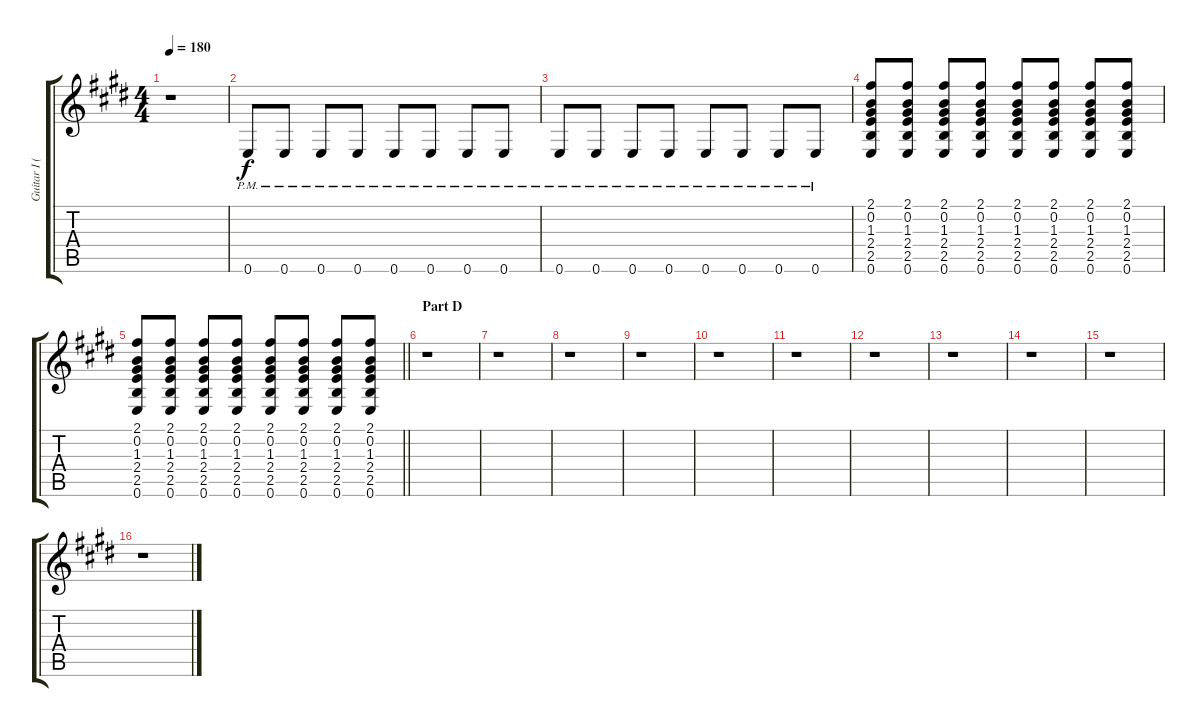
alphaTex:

\track ("Guitar I (Daita)" "Guitar I (") {instrument distortionguitar}
\staff {score tabs}
\tuning (E4 B3 G3 D3 A2 E2) {hide}
\ts (4 4)
\tempo 180
\clef g2
\ks e
r.1{dy f} |
0.6{pm}.8 0.6{pm}.8 0.6{pm}.8 0.6{pm}.8 0.6{pm}.8 0.6{pm}.8 0.6{pm}.8 0.6{pm}.8 |
0.6{pm}.8 0.6{pm}.8 0.6{pm}.8 0.6{pm}.8 0.6{pm}.8 0.6{pm}.8 0.6{pm}.8 0.6{pm}.8 |
(2.1 0.2 1.3 2.4 2.5 0.6).8 (2.1 0.2 1.3 2.4 2.5 0.6).8 (2.1 0.2 1.3 2.4 2.5 0.6).8 (2.1 0.2 1.3 2.4 2.5 0.6).8 (2.1 0.2 1.3 2.4 2.5 0.6).8 (2.1 0.2 1.3 2.4 2.5 0.6).8 (2.1 0.2 1.3 2.4 2.5 0.6).8 (2.1 0.2 1.3 2.4 2.5 0.6).8 |
\barLineRight lightlight
(2.1 0.2 1.3 2.4 2.5 0.6).8 (2.1 0.2 1.3 2.4 2.5 0.6).8 (2.1 0.2 1.3 2.4 2.5 0.6).8 (2.1 0.2 1.3 2.4 2.5 0.6).8 (2.1 0.2 1.3 2.4 2.5 0.6).8 (2.1 0.2 1.3 2.4 2.5 0.6).8 (2.1 0.2 1.3 2.4 2.5 0.6).8 (2.1 0.2 1.3 2.4 2.5 0.6).8 |
\section ("" "Part D")
r.1 |
r.1 |
r.1 |
r.1 |
r.1 |
r.1 |
r.1 |
r.1 |
r.1 |
r.1 |
r.1
